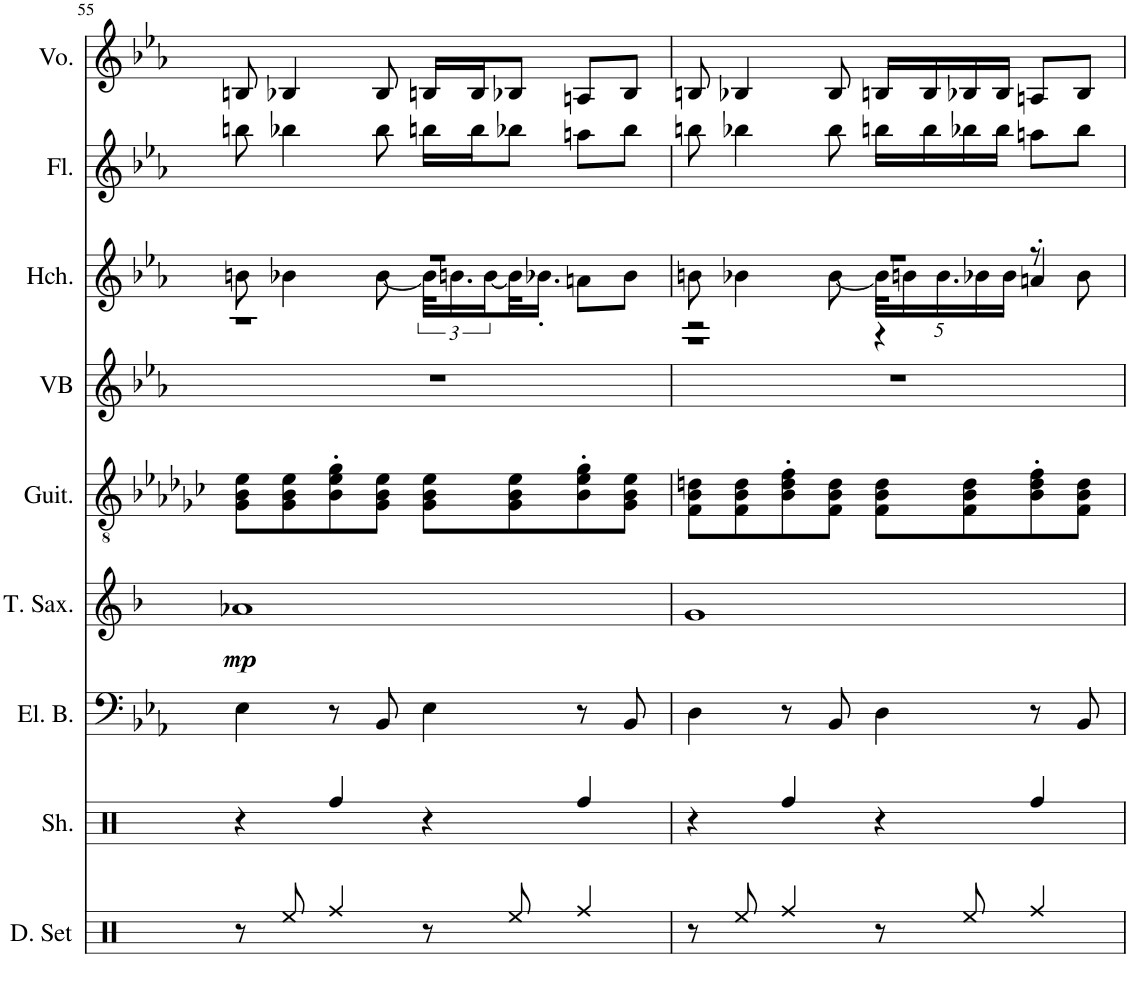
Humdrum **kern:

**kern	**kern	**kern	**kern	**dynam	**kern	**kern	**kern	**kern	**kern
*part9	*part8	*part7	*part6	*part6	*part5	*part4	*part3	*part2	*part1
*staff9	*staff8	*staff7	*staff6	*staff6	*staff5	*staff4	*staff3	*staff2	*staff1
*I"Drumset	*I"Shaker	*I"Electric Bass	*I"Tenor Saxophone	*	*I"Acoustic Guitar	*I"Vocal Backup	*I"Harpsichord	*I"Flute	*I"Melody Vocal
*I'D. Set	*I'Sh.	*I'El. B.	*I'T. Sax.	*	*I'Guit.	*I'VB	*I'Hch.	*I'Fl.	*I'Vo.
!!LO:PB:g=z
*clefX	*clefX	*clefF4	*clefG2	*	*clefGv2	*clefG2	*clefG2	*clefG2	*clefG2
*	*	*Trd7c12	*Trd8c14	*	*	*	*	*	*
*k[]	*k[b-e-a-]	*k[b-e-a-]	*k[b-]	*	*k[b-e-a-d-g-c-]	*k[b-e-a-]	*k[b-e-a-]	*k[b-e-a-]	*k[b-e-a-]
*M4/4	*M4/4	*M4/4	*M4/4	*	*M4/4	*M4/4	*M4/4	*M4/4	*M4/4
=55	=55	=55	=55	=55	=55	=55	=55	=55	=55
*	*	*	*	*	*	*	*^	*	*
*	*	*	*	*	*	*	*	*^	*	*
!	!	!	!	!LO:DY:b	!	!	!	!	!	!	!
8r	4r	4E-\	1a-X	mp	8G-\ 8B-\ 8e-\L	1r	1r	8bn\	1r	8bbn\	8Bn/
8Ree/	.	.	.	.	8G-\ 8B-\ 8e-\	.	.	4b-X\	.	4bb-X\	4B-X/
4Rff/	4Rff/	8r	.	.	8B-\' 8e-\' 8g-\'	.	.	.	.	.	.
.	.	8BB-/	.	.	8G-\ 8B-\ 8e-\J	.	.	[8b-\	.	8bb-\	8B-/
8r	4r	4E-\	.	.	8G-\ 8B-\ 8e-\L	.	.	48b-\KLL]	.	16bbn\LL	16Bn/LL
.	.	.	.	.	.	.	.	24.bn\	.	.	.
.	.	.	.	.	.	.	.	.	.	16bb\J	16B/J
.	.	.	.	.	.	.	.	[24b\	.	.	.
8Ree/	.	.	.	.	8G-\ 8B-\ 8e-\	.	.	32b\K]	.	8bb-X\J	8B-X/J
.	.	.	.	.	.	.	.	16.b-X'\JJ	.	.	.
4Rff/	4Rff/	8r	.	.	8B-\' 8e-\' 8g-\'	.	.	8an\L	.	8aan\L	8An/L
.	.	8BB-/	.	.	8G-\ 8B-\ 8e-\J	.	.	8b-\J	.	8bb-\J	8B-/J
=56	=56	=56	=56	=56	=56	=56	=56	=56	=56	=56	=56
*	*	*	*	*	*	*	*	*	*^	*	*
8r	4r	4D\	1g	.	8F\ 8B-\ 8dn\L	1r	1r	8bn\	2r	1r	8bbn\	8Bn/
8Ree/	.	.	.	.	8F\ 8B-\ 8d\	.	.	4b-X\	.	.	4bb-X\	4B-X/
4Rff/	4Rff/	8r	.	.	8B-\' 8d\' 8f\'	.	.	.	.	.	.	.
.	.	8BB-/	.	.	8F\ 8B-\ 8d\J	.	.	[8b-\	.	.	8bb-\	8B-/
*	*	*	*	*	*	*	*	*Xbrackettup	*	*	*	*
8r	4r	4D\	.	.	8F\ 8B-\ 8d\L	.	.	40b-\KLL]	4r	.	16bbn\LL	16Bn/LL
.	.	.	.	.	.	.	.	20bn\	.	.	.	.
.	.	.	.	.	.	.	.	.	.	.	16bb\	16B/
.	.	.	.	.	.	.	.	20.b\	.	.	.	.
8Ree/	.	.	.	.	8F\ 8B-\ 8d\	.	.	.	.	.	16bb-X\	16B-X/
.	.	.	.	.	.	.	.	20b-X\	.	.	.	.
.	.	.	.	.	.	.	.	.	.	.	16bb-\JJ	16B-/JJ
.	.	.	.	.	.	.	.	20b-\JJ	.	.	.	.
4Rff/	4Rff/	8r	.	.	8B-\' 8d\' 8f\'	.	.	8r	4an'/	.	8aan\L	8An/L
.	.	8BB-/	.	.	8F\ 8B-\ 8d\J	.	.	8b-\	.	.	8bb-\J	8B-/J
*	*	*	*	*	*	*	*v	*v	*v	*v	*	*
=	=	=	=	=	=	=	=	=	=
*-	*-	*-	*-	*-	*-	*-	*-	*-	*-
